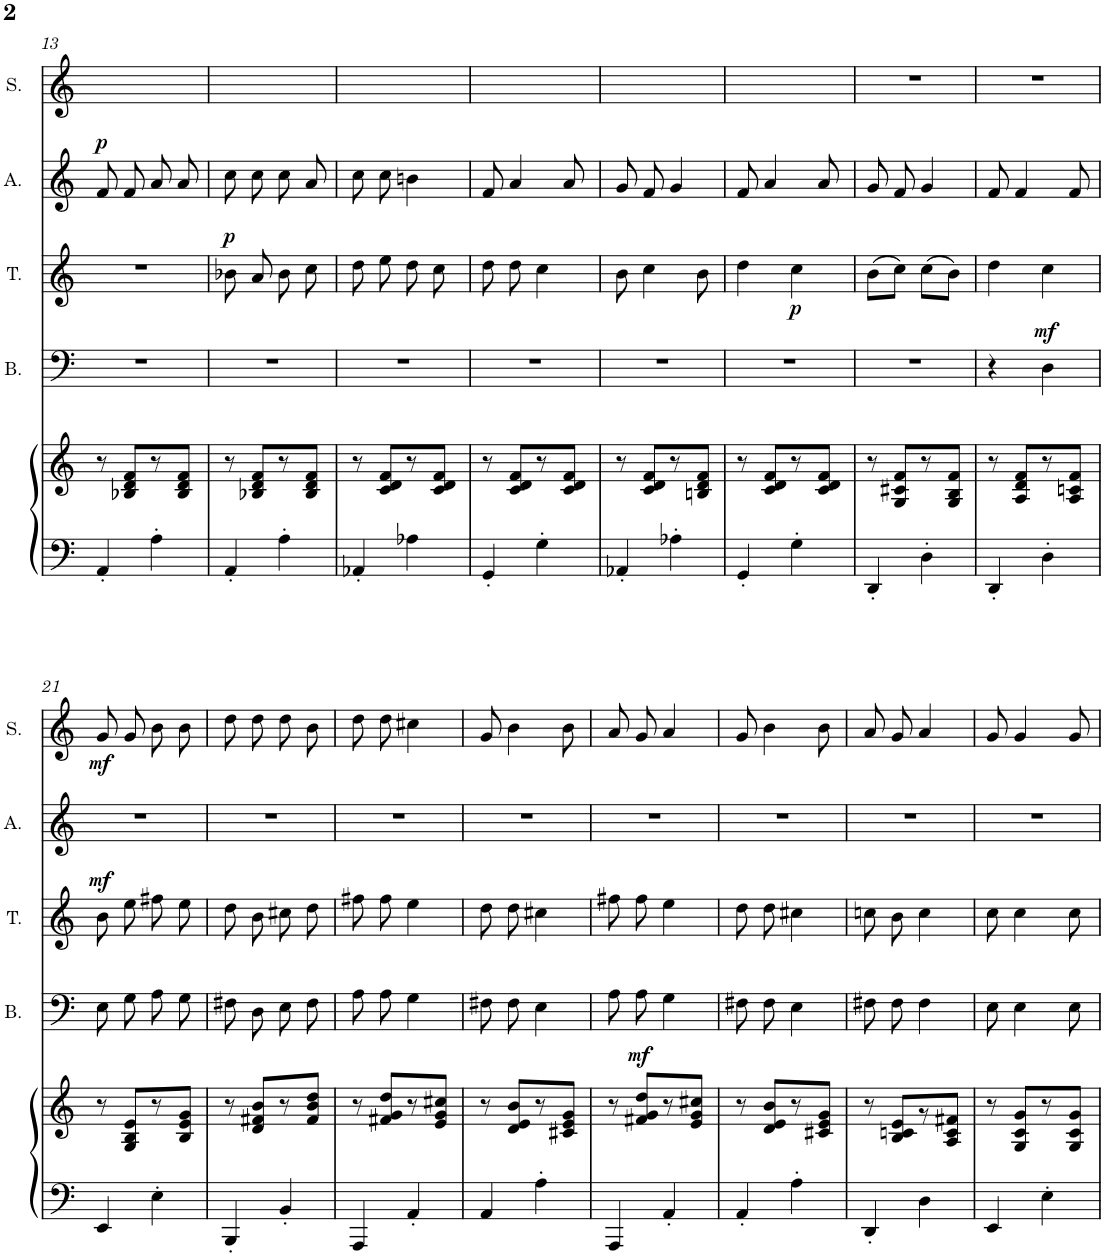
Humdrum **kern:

**kern	**kern	**dynam	**kern	**dynam	**kern	**dynam	**kern	**dynam	**kern	**dynam
*part5	*part5	*part5	*part4	*part4	*part3	*part3	*part2	*part2	*part1	*part1
*staff6	*staff5	*staff5/6	*staff4	*staff4	*staff3	*staff3	*staff2	*staff2	*staff1	*staff1
*I"Piano	*	*	*I"Basse	*	*I"Ténor	*	*I"Alto	*	*I"Soprano	*
*I'Pno	*	*	*I'B.	*	*I'T.	*	*I'A.	*	*I'S.	*
!!LO:PB:g=z
*clefF4	*clefG2	*	*clefF4	*	*clefG2	*	*clefG2	*	*clefG2	*
*k[]	*k[]	*	*k[]	*	*k[]	*	*k[]	*	*k[]	*
*M2/4	*M2/4	*	*M2/4	*	*M2/4	*	*M2/4	*	*M2/4	*
=13	=13	=13	=13	=13	=13	=13	=13	=13	=13	=13
!	!	!	!	!	!	!	!	!LO:DY:a	!	!
4AA'/	8r	.	2r	.	2r	.	8f/L	p	2ryy	.
.	8B-X/ 8d/ 8f/L	.	.	.	.	.	8f/J	.	.	.
4A'\	8r	.	.	.	.	.	8a/L	.	.	.
.	8B-/ 8d/ 8f/J	.	.	.	.	.	8a/J	.	.	.
=14	=14	=14	=14	=14	=14	=14	=14	=14	=14	=14
!	!	!	!	!	!	!LO:DY:a	!	!	!	!
4AA'/	8r	.	2r	.	8b-X\	p	8cc\L	.	2ryy	.
.	8B-X/ 8d/ 8f/L	.	.	.	8a/	.	8cc\J	.	.	.
4A'\	8r	.	.	.	8b-\	.	8cc\L	.	.	.
.	8B-/ 8d/ 8f/J	.	.	.	8cc\	.	8a\J	.	.	.
=15	=15	=15	=15	=15	=15	=15	=15	=15	=15	=15
4AA-X'/	8r	.	2r	.	8dd\	.	8cc\L	.	2ryy	.
.	8c/ 8d/ 8f/L	.	.	.	8ee\	.	8cc\J	.	.	.
4A-X\	8r	.	.	.	8dd\	.	4bn\	.	.	.
.	8c/ 8d/ 8f/J	.	.	.	8cc\	.	.	.	.	.
=16	=16	=16	=16	=16	=16	=16	=16	=16	=16	=16
4GG'/	8r	.	2r	.	8dd\	.	8f/	.	2ryy	.
.	8c/ 8d/ 8f/L	.	.	.	8dd\	.	4a/	.	.	.
4G'\	8r	.	.	.	4cc\	.	.	.	.	.
.	8c/ 8d/ 8f/J	.	.	.	.	.	8a/	.	.	.
=17	=17	=17	=17	=17	=17	=17	=17	=17	=17	=17
4AA-X'/	8r	.	2r	.	8b\	.	8g/L	.	2ryy	.
.	8c/ 8d/ 8f/L	.	.	.	4cc\	.	8f/J	.	.	.
4A-X'\	8r	.	.	.	.	.	4g/	.	.	.
.	8Bn/ 8d/ 8f/J	.	.	.	8b\	.	.	.	.	.
=18	=18	=18	=18	=18	=18	=18	=18	=18	=18	=18
4GG'/	8r	.	2r	.	4dd\	.	8f/	.	2ryy	.
.	8c/ 8d/ 8f/L	.	.	.	.	.	4a/	.	.	.
!	!	!	!	!	!	!LO:DY:b	!	!	!	!
4G'\	8r	.	.	.	4cc\	p	.	.	.	.
.	8c/ 8d/ 8f/J	.	.	.	.	.	8a/	.	.	.
=19	=19	=19	=19	=19	=19	=19	=19	=19	=19	=19
4DD'/	8r	.	2r	.	(>8b\L	.	8g/L	.	2r	.
.	8G/ 8c#X/ 8f/L	.	.	.	8cc\J)	.	8f/J	.	.	.
4D'\	8r	.	.	.	(>8cc\L	.	4g/	.	.	.
.	8G/ 8B/ 8f/J	.	.	.	8b\J)	.	.	.	.	.
=20	=20	=20	=20	=20	=20	=20	=20	=20	=20	=20
4DD'/	8r	.	4r	.	4dd\	.	8f/	.	2r	.
.	8A/ 8d/ 8f/L	.	.	.	.	.	4f/	.	.	.
!	!	!	!	!LO:DY:a	!	!	!	!	!	!
4D'\	8r	.	4D\	mf	4cc\	.	.	.	.	.
.	8A/ 8cn/ 8f/J	.	.	.	.	.	8f/	.	.	.
!!LO:LB:g=z
=21	=21	=21	=21	=21	=21	=21	=21	=21	=21	=21
!	!	!	!	!	!	!LO:DY:a	!	!	!	!LO:DY:b
4EE/	8r	.	8E\L	.	8b\	mf	2r	.	8g/L	mf
.	8G/ 8B/ 8e/L	.	8G\J	.	8ee\	.	.	.	8g/J	.
4E'\	8r	.	8A\L	.	8ff#X\	.	.	.	8b\L	.
.	8B/ 8e/ 8g/J	.	8G\J	.	8ee\	.	.	.	8b\J	.
=22	=22	=22	=22	=22	=22	=22	=22	=22	=22	=22
4BBB'/	8r	.	8F#X\L	.	8dd\	.	2r	.	8dd\L	.
.	8d/ 8f#X/ 8b/L	.	8D\J	.	8b\	.	.	.	8dd\J	.
4BB'/	8r	.	8E\L	.	8cc#X\	.	.	.	8dd\L	.
.	8f#/ 8b/ 8dd/J	.	8F#\J	.	8dd\	.	.	.	8b\J	.
=23	=23	=23	=23	=23	=23	=23	=23	=23	=23	=23
4AAA/	8r	.	8A\L	.	8ff#X\	.	2r	.	8dd\L	.
.	8f#X/ 8g/ 8dd/L	.	8A\J	.	8ff#\	.	.	.	8dd\J	.
4AA'/	8r	.	4G\	.	4ee\	.	.	.	4cc#X\	.
.	8e/ 8g/ 8cc#X/J	.	.	.	.	.	.	.	.	.
=24	=24	=24	=24	=24	=24	=24	=24	=24	=24	=24
4AA/	8r	.	8F#X\L	.	8dd\	.	2r	.	8g/	.
.	8d/ 8e/ 8b/L	.	8F#\J	.	8dd\	.	.	.	4b\	.
4A'\	8r	.	4E\	.	4cc#X\	.	.	.	.	.
.	8c#X/ 8e/ 8g/J	.	.	.	.	.	.	.	8b\	.
=25	=25	=25	=25	=25	=25	=25	=25	=25	=25	=25
4AAA/	8r	.	8A\L	.	8ff#X\	.	2r	.	8a/L	.
!	!	!LO:DY:a	!	!	!	!	!	!	!	!
.	8f#X/ 8g/ 8dd/L	mf	8A\J	.	8ff#\	.	.	.	8g/J	.
4AA'/	8r	.	4G\	.	4ee\	.	.	.	4a/	.
.	8e/ 8g/ 8cc#X/J	.	.	.	.	.	.	.	.	.
=26	=26	=26	=26	=26	=26	=26	=26	=26	=26	=26
4AA'/	8r	.	8F#X\L	.	8dd\	.	2r	.	8g/	.
.	8d/ 8e/ 8b/L	.	8F#\J	.	8dd\	.	.	.	4b\	.
4A'\	8r	.	4E\	.	4cc#X\	.	.	.	.	.
.	8c#X/ 8e/ 8g/J	.	.	.	.	.	.	.	8b\	.
=27	=27	=27	=27	=27	=27	=27	=27	=27	=27	=27
4DD'/	8r	.	8F#X\L	.	8ccn\	.	2r	.	8a/L	.
.	8B/ 8cn/ 8e/L	.	8F#\J	.	8b\	.	.	.	8g/J	.
4D\	8r	.	4F#\	.	4cc\	.	.	.	4a/	.
.	8A/ 8c/ 8f#X/J	.	.	.	.	.	.	.	.	.
=28	=28	=28	=28	=28	=28	=28	=28	=28	=28	=28
4EE/	8r	.	8E\	.	8cc\	.	2r	.	8g/	.
.	8G/ 8c/ 8g/L	.	4E\	.	4cc\	.	.	.	4g/	.
4E'\	8r	.	.	.	.	.	.	.	.	.
.	8G/ 8c/ 8g/J	.	8E\	.	8cc\	.	.	.	8g/	.
=	=	=	=	=	=	=	=	=	=	=
*-	*-	*-	*-	*-	*-	*-	*-	*-	*-	*-
